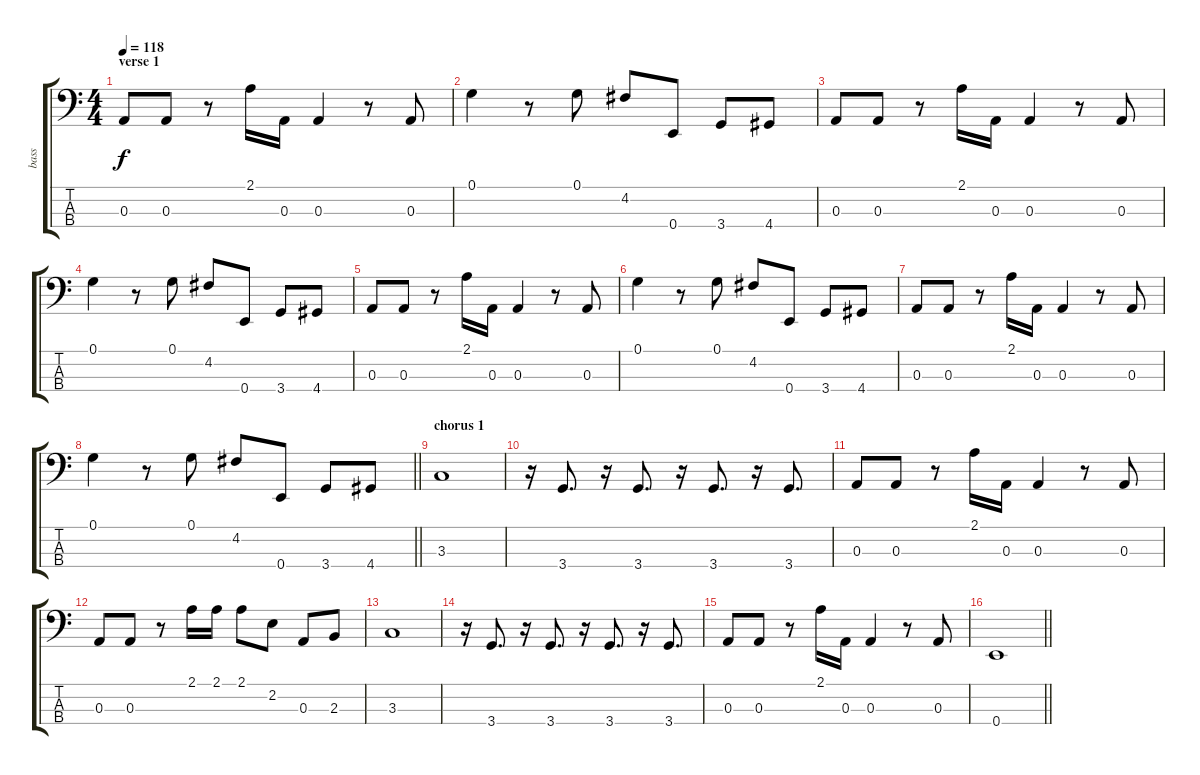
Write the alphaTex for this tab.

\track ("bass" "bass") {instrument electricbassfinger}
\staff {score tabs}
\tuning (G2 D2 A1 E1) {hide}
\ts (4 4)
\section ("" "verse 1")
\tempo 118
\clef f4
\ks c
0.3.8{dy f} 0.3.8 r.8 2.1.16 0.3.16 0.3.4 r.8 0.3.8 |
0.1.4 r.8 0.1.8 4.2.8 0.4.8 3.4.8 4.4.8 |
0.3.8 0.3.8 r.8 2.1.16 0.3.16 0.3.4 r.8 0.3.8 |
0.1.4 r.8 0.1.8 4.2.8 0.4.8 3.4.8 4.4.8 |
0.3.8 0.3.8 r.8 2.1.16 0.3.16 0.3.4 r.8 0.3.8 |
0.1.4 r.8 0.1.8 4.2.8 0.4.8 3.4.8 4.4.8 |
0.3.8 0.3.8 r.8 2.1.16 0.3.16 0.3.4 r.8 0.3.8 |
\barLineRight lightlight
0.1.4 r.8 0.1.8 4.2.8 0.4.8 3.4.8 4.4.8 |
\section ("" "chorus 1")
3.3.1 |
r.16 3.4.8{d} r.16 3.4.8{d} r.16 3.4.8{d} r.16 3.4.8{d} |
0.3.8 0.3.8 r.8 2.1.16 0.3.16 0.3.4 r.8 0.3.8 |
0.3.8 0.3.8 r.8 2.1.16 2.1.16 2.1.8 2.2.8 0.3.8 2.3.8 |
3.3.1 |
r.16 3.4.8{d} r.16 3.4.8{d} r.16 3.4.8{d} r.16 3.4.8{d} |
0.3.8 0.3.8 r.8 2.1.16 0.3.16 0.3.4 r.8 0.3.8 |
\barLineRight lightlight
0.4.1
